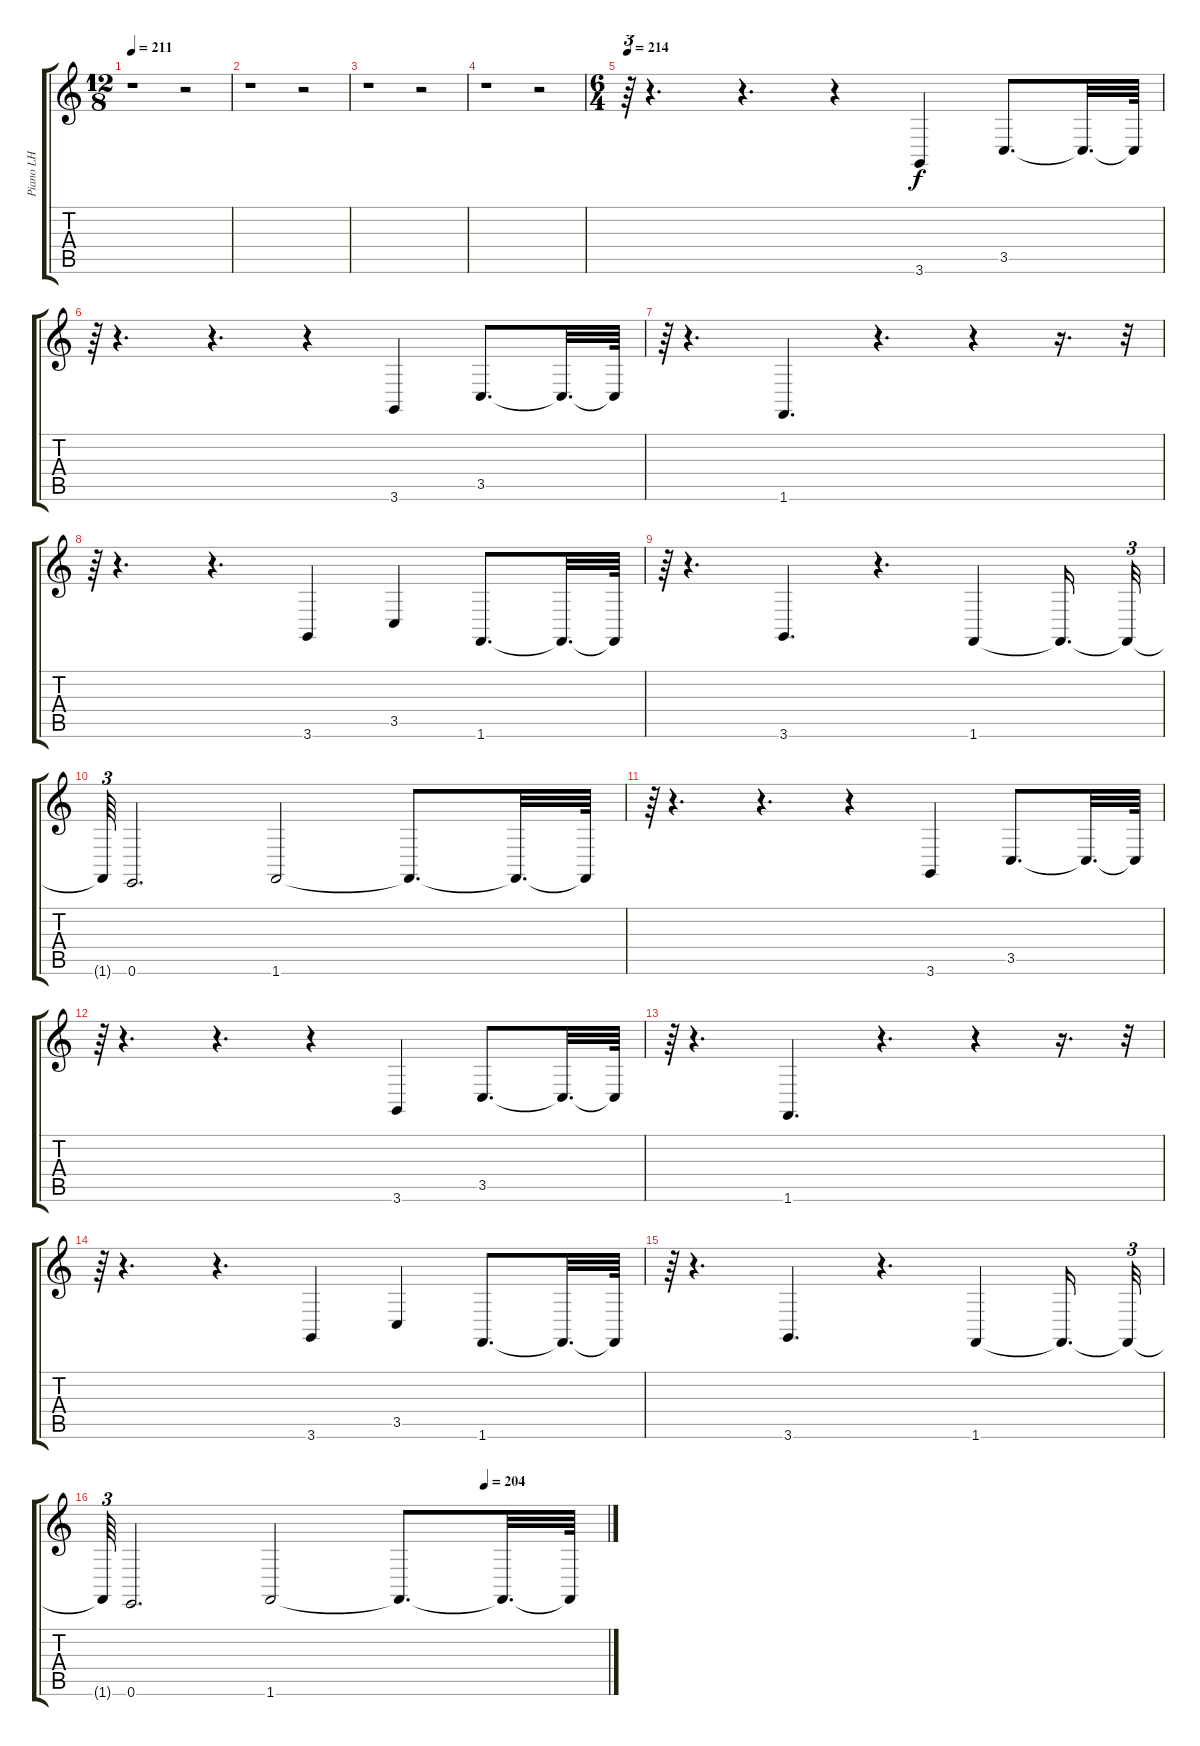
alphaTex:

\track ("Piano LH" "Piano LH") {instrument acousticgrandpiano}
\staff {score tabs}
\tuning (E4 B3 G3 D3 A2 E2) {hide}
\ts (12 8)
\tempo 211
\clef g2
\ks c
r.1{dy f} r.2 |
r.1 r.2 |
r.1 r.2 |
r.1 r.2 |
\ts (6 4)
\tempo 214
r.64{tu (3 2)} r.4{d} r.4{d} r.4 3.6.4 3.5.8{d} 3.5{t}.32{d} 3.5{t}.64 |
r.64{tu (3 2)} r.4{d} r.4{d} r.4 3.6.4 3.5.8{d} 3.5{t}.32{d} 3.5{t}.64 |
r.64{tu (3 2)} r.4{d} 1.6.4{d} r.4{d} r.4 r.16{d} r.32{tu (3 2)} |
r.64{tu (3 2)} r.4{d} r.4{d} 3.6.4 3.5.4 1.6.8{d} 1.6{t}.32{d} 1.6{t}.64 |
r.64{tu (3 2)} r.4{d} 3.6.4{d} r.4{d} 1.6.4 1.6{t}.16{d} 1.6{t}.32{tu (3 2)} |
1.6{t}.64{tu (3 2)} 0.6.2{d} 1.6.2 1.6{t}.8{d} 1.6{t}.32{d} 1.6{t}.64 |
r.64{tu (3 2)} r.4{d} r.4{d} r.4 3.6.4 3.5.8{d} 3.5{t}.32{d} 3.5{t}.64 |
r.64{tu (3 2)} r.4{d} r.4{d} r.4 3.6.4 3.5.8{d} 3.5{t}.32{d} 3.5{t}.64 |
r.64{tu (3 2)} r.4{d} 1.6.4{d} r.4{d} r.4 r.16{d} r.32{tu (3 2)} |
r.64{tu (3 2)} r.4{d} r.4{d} 3.6.4 3.5.4 1.6.8{d} 1.6{t}.32{d} 1.6{t}.64 |
r.64{tu (3 2)} r.4{d} 3.6.4{d} r.4{d} 1.6.4 1.6{t}.16{d} 1.6{t}.32{tu (3 2)} |
\tempo (204 0.7569444444444444)
1.6{t}.64{tu (3 2)} 0.6.2{d} 1.6.2 1.6{t}.8{d} 1.6{t}.32{d} 1.6{t}.64
